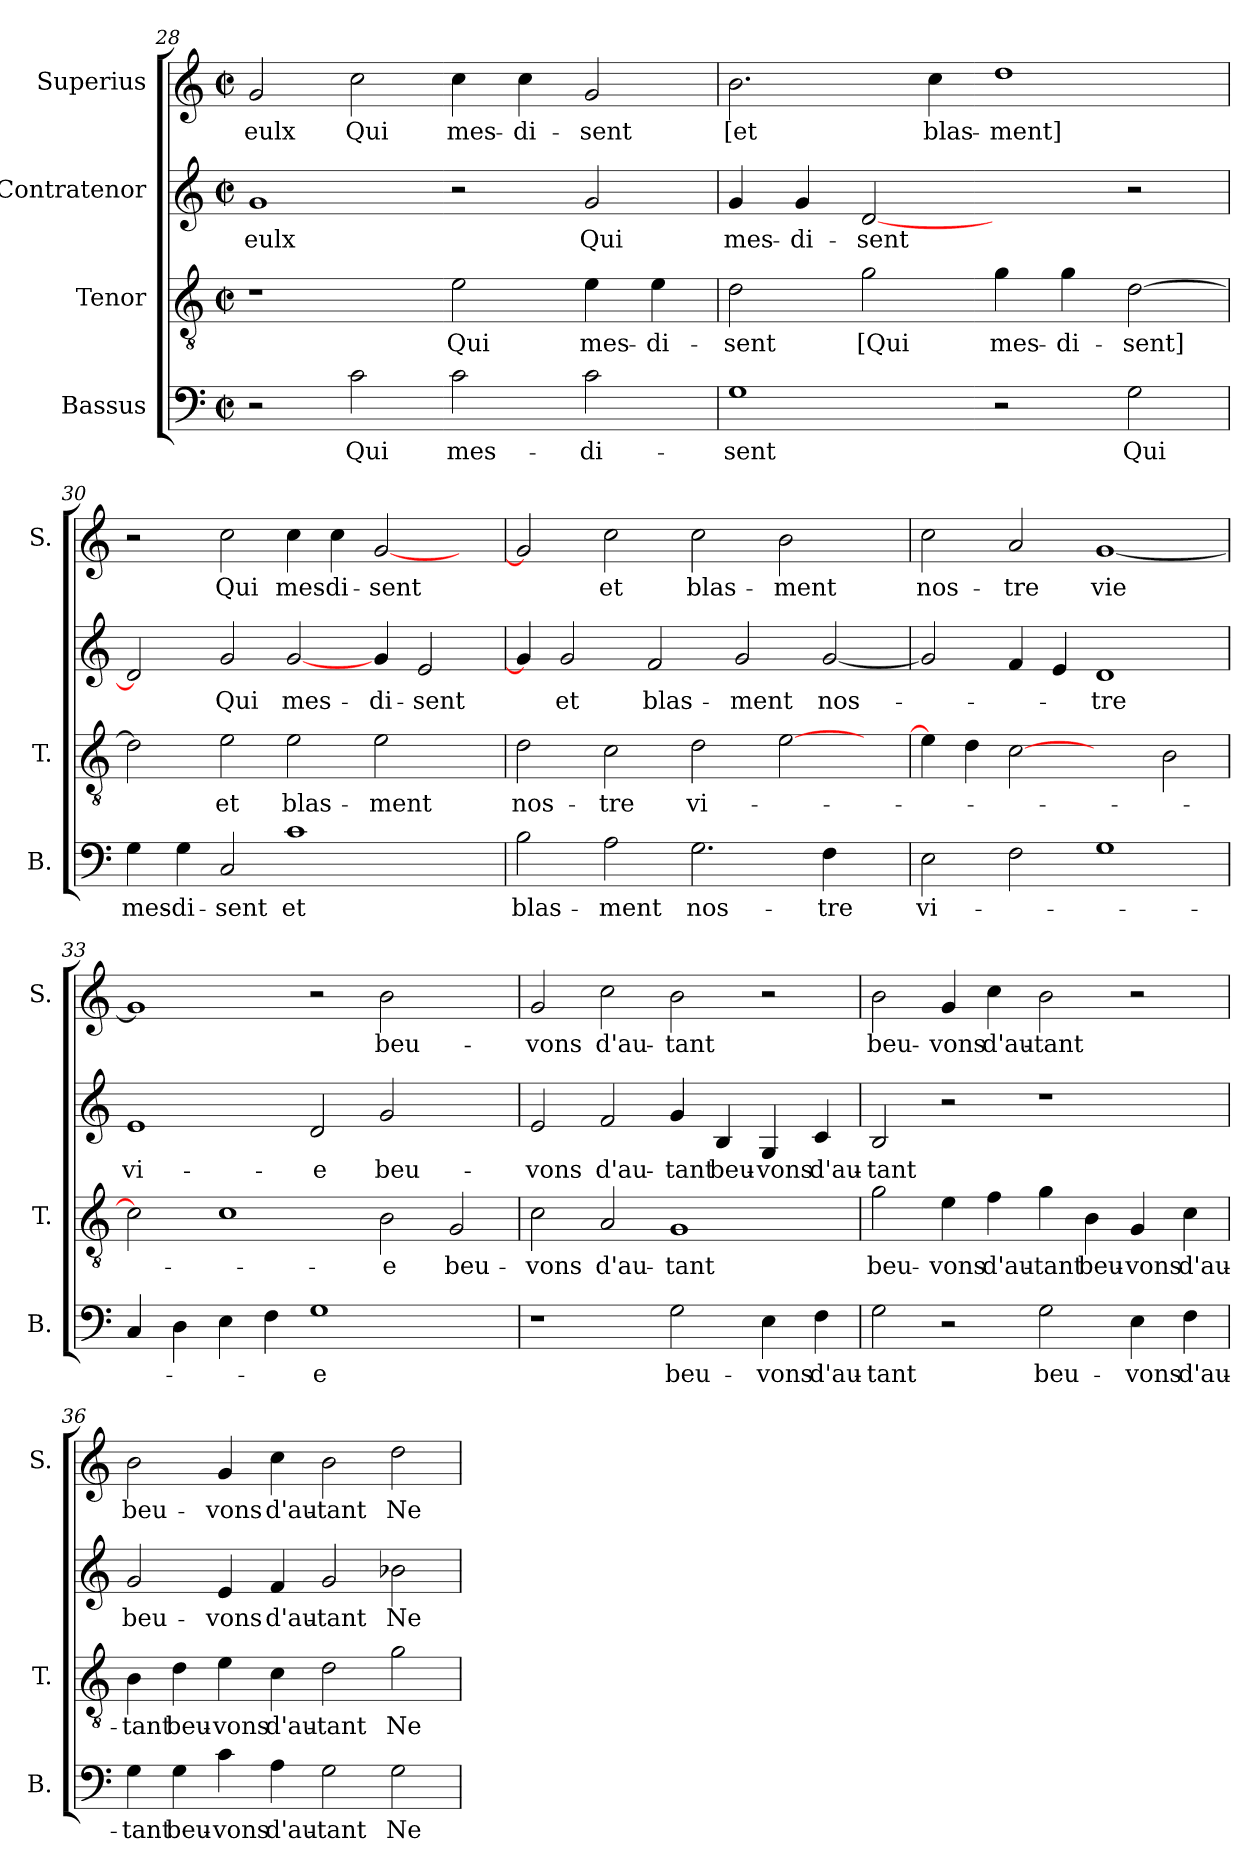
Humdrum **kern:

**kern	**text	**kern	**text	**kern	**text	**kern	**text
*part4	*part4	*part3	*part3	*part2	*part2	*part1	*part1
*staff4	*staff4	*staff3	*staff3	*staff2	*staff2	*staff1	*staff1
*I"Bassus	*	*I"Tenor	*	*I"Contratenor	*	*I"Superius	*
*I'B.	*	*I'T.	*	*	*	*I'S.	*
*clefF4	*	*clefGv2	*	*clefG2	*	*clefG2	*
*k[]	*	*k[]	*	*k[]	*	*k[]	*
*C:	*	*C:	*	*C:	*	*C:	*
*M2/2	*	*M2/2	*	*M2/2	*	*M2/2	*
*met(c|)	*	*met(c|)	*	*met(c|)	*	*met(c|)	*
=28	=28	=28	=28	=28	=28	=28	=28
2r	.	1r	.	1g/	-eulx	2g/	-eulx
2c\	Qui	.	.	.	.	2cc\	Qui
2c\	mes-	2e\	Qui	2r	.	4cc\	mes-
.	.	.	.	.	.	4cc\	-di-
2c\	-di-	4e\	mes-	2g/	Qui	2g/	-sent
.	.	4e\	-di-	.	.	.	.
=29	=29	=29	=29	=29	=29	=29	=29
1G\	-sent	2d\	-sent	4g/	mes-	2.b\	[et
.	.	.	.	4g/	-di-	.	.
.	.	2g\	[Qui	[2d/	-sent	.	.
.	.	.	.	.	.	4cc\	blas-
2r	.	4g\	mes-	2ryy	.	1dd\	-ment]
.	.	4g\	-di-	.	.	.	.
2G\	Qui	[2d\	-sent]	2r	.	.	.
!!LO:LB:g=z
=30	=30	=30	=30	=30	=30	=30	=30
4G\	mes-	2d\]	.	2d/]	.	2r	.
4G\	-di-	.	.	.	.	.	.
2C/	-sent	2e\	et	2g/	Qui	2cc\	Qui
1c\	et	2e\	blas-	[2g/	mes-	4cc\	mes-
.	.	.	.	.	.	4cc\	-di-
.	.	2e\	-ment	4g/	-di-	[2g/	-sent
.	.	.	.	2e/	-sent	.	.
4ryy	.	4ryy	.	.	.	4ryy	.
=31	=31	=31	=31	=31	=31	=31	=31
2B\	blas-	2d\	nos-	4g/]	.	2g/]	.
.	.	.	.	2g/	et	.	.
2A\	-ment	2c\	-tre	.	.	2cc\	et
.	.	.	.	2f/	blas-	.	.
2.G\	nos-	2d\	vi-	.	.	2cc\	blas-
.	.	.	.	2g/	-ment	.	.
.	.	[2e\	.	.	.	2b\	-ment
4F\	-tre	.	.	[2g/	nos-	.	.
4ryy	.	4ryy	.	.	.	4ryy	.
=32	=32	=32	=32	=32	=32	=32	=32
2E\	vi-	4e\]	.	2g/]	.	2cc\	nos-
.	.	4d\	.	.	.	.	.
2F\	.	[2c\	.	4f/	.	2a/	-tre
.	.	.	.	4e/	.	.	.
1G\	.	2ryy	.	1d/	-tre	[1g/	vie
.	.	2B\	.	.	.	.	.
=33	=33	=33	=33	=33	=33	=33	=33
4C/	.	2c\]	.	1e/	vi-	1g/]	.
4D\	.	.	.	.	.	.	.
4E\	.	1c\	.	.	.	.	.
4F\	.	.	.	.	.	.	.
1G\	-e	.	.	2d/	-e	2r	.
.	.	2B\	-e	2g/	beu-	2b\	beu-
2ryy	.	2G/	beu-	2ryy	.	2ryy	.
!!LO:LB:g=z
=34	=34	=34	=34	=34	=34	=34	=34
1r	.	2c\	-vons	2e/	-vons	2g/	-vons
.	.	2A/	d'au-	2f/	d'au-	2cc\	d'au-
2G\	beu-	1G/	-tant	4g/	-tant	2b\	-tant
.	.	.	.	4B/	beu-	.	.
4E\	-vons	.	.	4G/	-vons	2r	.
4F\	d'au-	.	.	4c/	d'au-	.	.
=35	=35	=35	=35	=35	=35	=35	=35
2G\	-tant	2g\	beu-	2B/	-tant	2b\	beu-
2r	.	4e\	-vons	2r	.	4g/	-vons
.	.	4f\	d'au-	.	.	4cc\	d'au-
2G\	beu-	4g\	-tant	1r	.	2b\	-tant
.	.	4B\	beu-	.	.	.	.
4E\	-vons	4G/	-vons	.	.	2r	.
4F\	d'au-	4c\	d'au-	.	.	.	.
=36	=36	=36	=36	=36	=36	=36	=36
4G\	-tant	4B\	-tant	2g/	beu-	2b\	beu-
4G\	beu-	4d\	beu-	.	.	.	.
4c\	-vons	4e\	-vons	4e/	-vons	4g/	-vons
4A\	d'au-	4c\	d'au-	4f/	d'au-	4cc\	d'au-
2G\	-tant	2d\	-tant	2g/	-tant	2b\	-tant
2G\	Ne	2g\	Ne	2b-X\	Ne	2dd\	Ne
=	=	=	=	=	=	=	=
*-	*-	*-	*-	*-	*-	*-	*-
